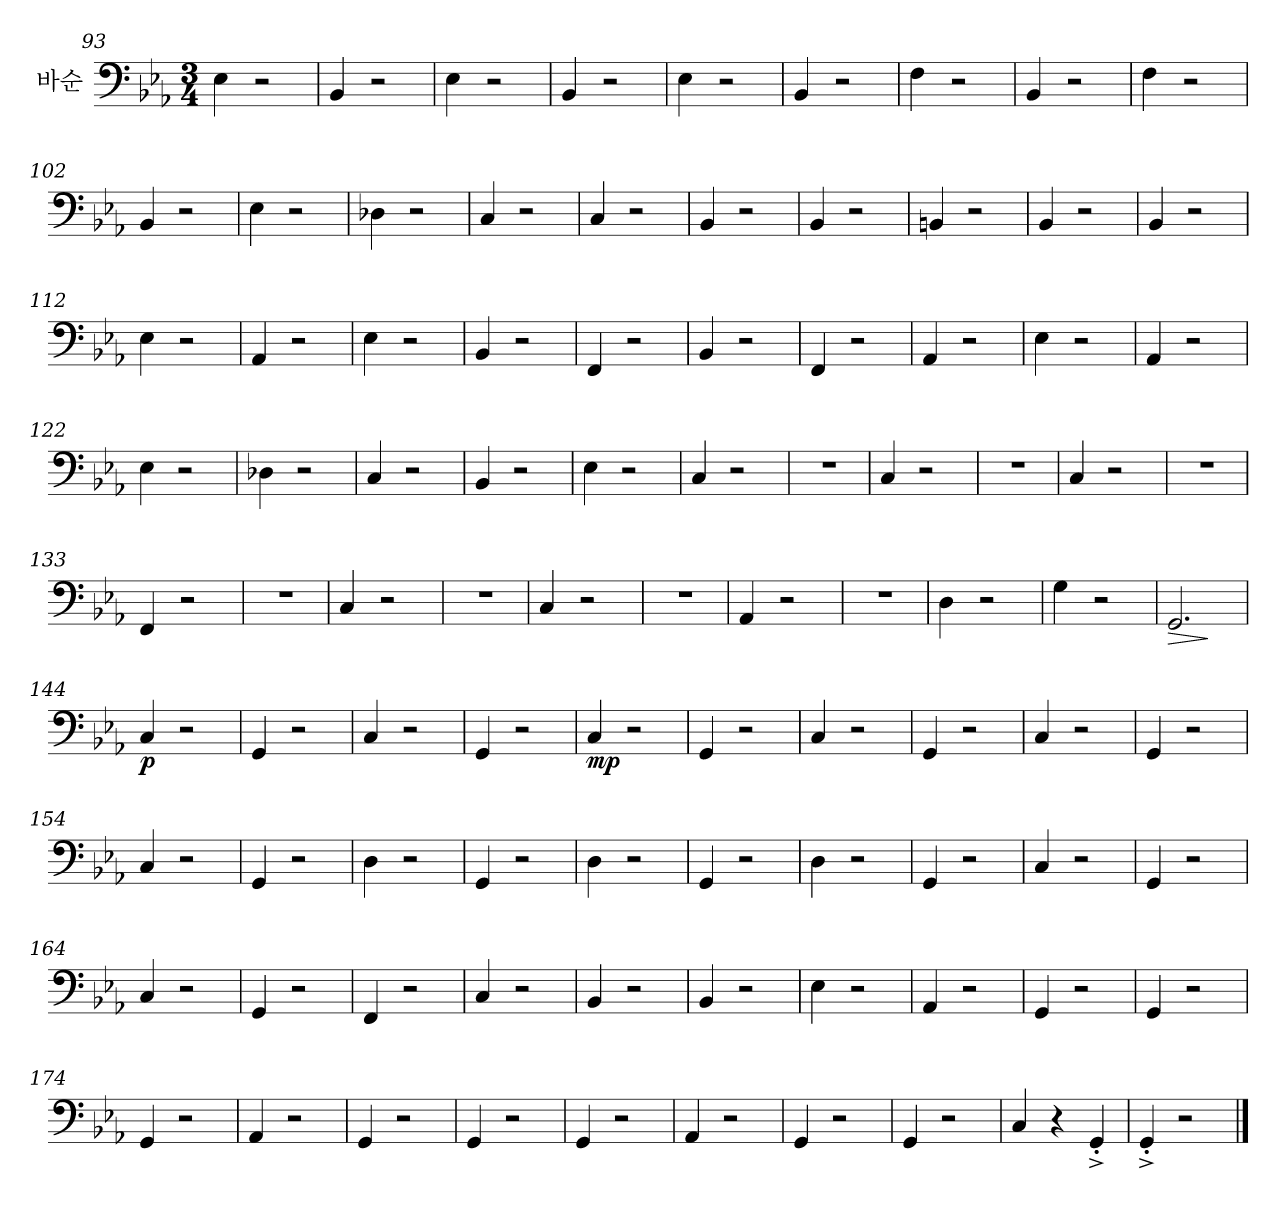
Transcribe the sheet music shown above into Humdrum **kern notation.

**kern	**dynam
*part1	*part1
*staff1	*staff1
*I"바순	*
*clefF4	*
*k[b-e-a-]	*
*M3/4	*
=93	=93
4E-\	.
2r	.
=94	=94
4BB-/	.
2r	.
=95	=95
4E-\	.
2r	.
=96	=96
4BB-/	.
2r	.
!!LO:LB:g=z
=97	=97
4E-\	.
2r	.
=98	=98
4BB-/	.
2r	.
=99	=99
4F\	.
2r	.
=100	=100
4BB-/	.
2r	.
=101	=101
4F\	.
2r	.
=102	=102
4BB-/	.
2r	.
=103	=103
4E-\	.
2r	.
=104	=104
4D-X\	.
2r	.
=105	=105
4C/	.
2r	.
=106	=106
4C/	.
2r	.
=107	=107
4BB-/	.
2r	.
=108	=108
4BB-/	.
2r	.
=109	=109
4BBn/	.
2r	.
=110	=110
4BB-/	.
2r	.
=111	=111
4BB-/	.
2r	.
=112	=112
4E-\	.
2r	.
!!LO:LB:g=z
=113	=113
4AA-/	.
2r	.
=114	=114
4E-\	.
2r	.
=115	=115
4BB-/	.
2r	.
=116	=116
4FF/	.
2r	.
=117	=117
4BB-/	.
2r	.
=118	=118
4FF/	.
2r	.
=119	=119
4AA-/	.
2r	.
=120	=120
4E-\	.
2r	.
=121	=121
4AA-/	.
2r	.
=122	=122
4E-\	.
2r	.
=123	=123
4D-X\	.
2r	.
=124	=124
4C/	.
2r	.
=125	=125
4BB-/	.
2r	.
=126	=126
4E-\	.
2r	.
=127	=127
4C/	.
2r	.
=128	=128
2.r	.
!!LO:LB:g=z
=129	=129
4C/	.
2r	.
=130	=130
2.r	.
=131	=131
4C/	.
2r	.
=132	=132
2.r	.
=133	=133
4FF/	.
2r	.
=134	=134
2.r	.
=135	=135
4C/	.
2r	.
=136	=136
2.r	.
=137	=137
4C/	.
2r	.
=138	=138
2.r	.
=139	=139
4AA-/	.
2r	.
=140	=140
2.r	.
=141	=141
4D\	.
2r	.
=142	=142
4G\	.
2r	.
=143	=143
!	!LO:HP:b
2.GG/	>
.	]
=144	=144
!	!LO:DY:b
4C/	p
2r	.
=145	=145
4GG/	.
2r	.
!!LO:LB:g=z
=146	=146
4C/	.
2r	.
=147	=147
4GG/	.
2r	.
=148	=148
!	!LO:DY:b
4C/	mp
2r	.
=149	=149
4GG/	.
2r	.
=150	=150
4C/	.
2r	.
=151	=151
4GG/	.
2r	.
=152	=152
4C/	.
2r	.
=153	=153
4GG/	.
2r	.
=154	=154
4C/	.
2r	.
=155	=155
4GG/	.
2r	.
=156	=156
4D\	.
2r	.
=157	=157
4GG/	.
2r	.
=158	=158
4D\	.
2r	.
=159	=159
4GG/	.
2r	.
=160	=160
4D\	.
2r	.
=161	=161
4GG/	.
2r	.
!!LO:PB:g=z
=162	=162
4C/	.
2r	.
=163	=163
4GG/	.
2r	.
=164	=164
4C/	.
2r	.
=165	=165
4GG/	.
2r	.
=166	=166
4FF/	.
2r	.
=167	=167
4C/	.
2r	.
=168	=168
4BB-/	.
2r	.
=169	=169
4BB-/	.
2r	.
=170	=170
4E-\	.
2r	.
=171	=171
4AA-/	.
2r	.
=172	=172
4GG/	.
2r	.
=173	=173
4GG/	.
2r	.
=174	=174
4GG/	.
2r	.
=175	=175
4AA-/	.
2r	.
=176	=176
4GG/	.
2r	.
=177	=177
4GG/	.
2r	.
!!LO:LB:g=z
=178	=178
4GG/	.
2r	.
=179	=179
4AA-/	.
2r	.
=180	=180
4GG/	.
2r	.
=181	=181
4GG/	.
2r	.
=182	=182
4C/	.
4r	.
4GG'^/	.
=183	=183
4GG'^/	.
2r	.
==	==
*-	*-
